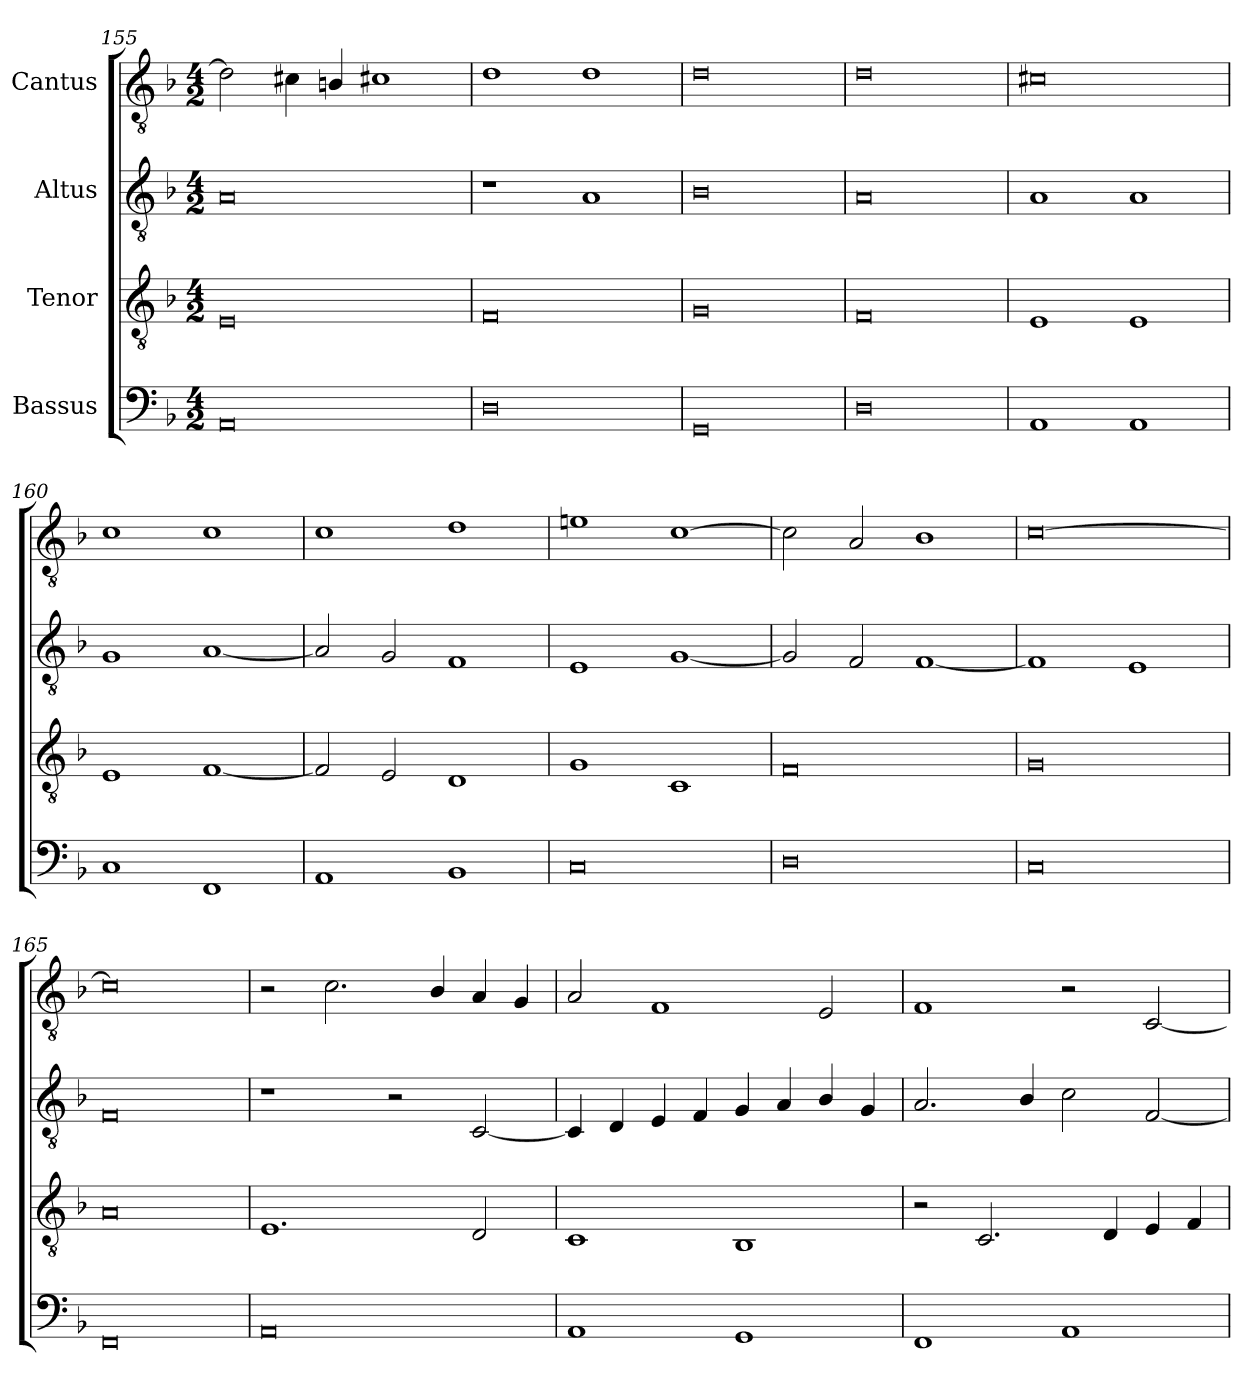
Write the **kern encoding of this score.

**kern	**kern	**kern	**kern
*part4	*part3	*part2	*part1
*staff4	*staff3	*staff2	*staff1
*I"Bassus	*I"Tenor	*I"Altus	*I"Cantus
*clefF4	*clefGv2	*clefGv2	*clefGv2
*k[b-]	*k[b-]	*k[b-]	*k[b-]
*M4/2	*M4/2	*M4/2	*M4/2
=155	=155	=155	=155
0AA/	0E/	0A/	2d\]
.	.	.	4c#X\
.	.	.	4Bn/
.	.	.	1c#X\
=156	=156	=156	=156
0D/	0F/	1r	1d\
.	.	1A/	1d\
=157	=157	=157	=157
0GG/	0G/	0B-/	0d\
=158	=158	=158	=158
0D/	0F/	0A/	0d\
=159	=159	=159	=159
1AA/	1E/	1A/	0c#X\
1AA/	1E/	1A/	.
=160	=160	=160	=160
1C/	1E/	1G/	1c\
1FF/	[1F/	[1A/	1c\
=161	=161	=161	=161
1AA/	2F/]	2A/]	1c\
.	2E/	2G/	.
1BB-/	1D/	1F/	1d\
=162	=162	=162	=162
0C/	1G/	1E/	1en\
.	1C/	[1G/	[1c\
=163	=163	=163	=163
0D/	0F/	2G/]	2c\]
.	.	2F/	2A/
.	.	[1F/	1B-/
=164	=164	=164	=164
0C/	0G/	1F/]	[0c\
.	.	1E/	.
=165	=165	=165	=165
0FF/	0A/	0F/	0c\]
=166	=166	=166	=166
0AA/	1.E/	1r	2r
.	.	.	2.c\
.	.	2r	.
.	.	.	4B-/
.	2D/	[2C/	4A/
.	.	.	4G/
=167	=167	=167	=167
1AA/	1C/	4C/]	2A/
.	.	4D/	.
.	.	4E/	1F/
.	.	4F/	.
1GG/	1BB-/	4G/	.
.	.	4A/	.
.	.	4B-/	2E/
.	.	4G/	.
=168	=168	=168	=168
1FF/	2r	2.A/	1F/
.	2.C/	.	.
.	.	4B-/	.
1AA/	.	2c\	2r
.	4D/	.	.
.	4E/	[2F/	[2C/
.	4F/	.	.
=	=	=	=
*-	*-	*-	*-
